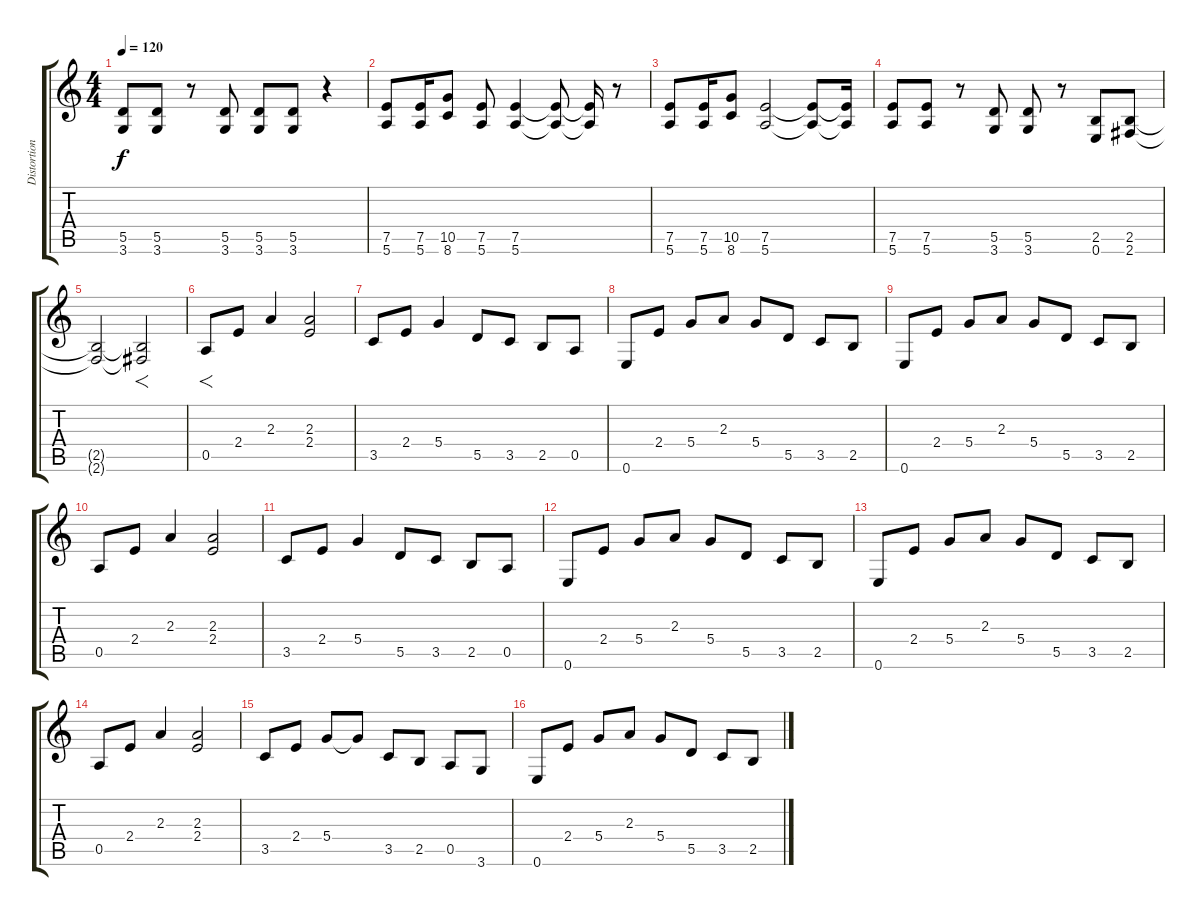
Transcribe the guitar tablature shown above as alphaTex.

\track ("Distortion guitar" "Distortion") {instrument distortionguitar}
\staff {score tabs}
\tuning (E4 B3 G3 D3 A2 E2) {hide}
\ts (4 4)
\tempo 120
\clef g2
\ks c
(5.5 3.6).8{dy f} (5.5 3.6).8 r.8 (5.5 3.6).8 (5.5 3.6).8 (5.5 3.6).8 r.4 |
(7.5 5.6).8 (7.5 5.6).16 (10.5 8.6).8 (7.5 5.6).8 (7.5 5.6).4 (7.5{t} 5.6{t}).8 (7.5{t} 5.6{t}).16 r.8 |
(7.5 5.6).8 (7.5 5.6).16 (10.5 8.6).8 (7.5 5.6).2 (7.5{t} 5.6{t}).8 (7.5{t} 5.6{t}).16 |
(7.5 5.6).8 (7.5 5.6).8 r.8 (5.5 3.6).8 (5.5 3.6).8 r.8 (2.5 0.6).8 (2.5 2.6).8 |
(2.5{t} 2.6{t}).2 (2.5{t} 2.6{t}).2{f} |
0.5.8{f} 2.4.8 2.3.4 (2.3 2.4).2 |
3.5.8 2.4.8 5.4.4 5.5.8 3.5.8 2.5.8 0.5.8 |
0.6.8 2.4.8 5.4.8 2.3.8 5.4.8 5.5.8 3.5.8 2.5.8 |
0.6.8 2.4.8 5.4.8 2.3.8 5.4.8 5.5.8 3.5.8 2.5.8 |
0.5.8 2.4.8 2.3.4 (2.3 2.4).2 |
3.5.8 2.4.8 5.4.4 5.5.8 3.5.8 2.5.8 0.5.8 |
0.6.8 2.4.8 5.4.8 2.3.8 5.4.8 5.5.8 3.5.8 2.5.8 |
0.6.8 2.4.8 5.4.8 2.3.8 5.4.8 5.5.8 3.5.8 2.5.8 |
0.5.8 2.4.8 2.3.4 (2.3 2.4).2 |
3.5.8 2.4.8 5.4.8 5.4{t}.8 3.5.8 2.5.8 0.5.8 3.6.8 |
0.6.8 2.4.8 5.4.8 2.3.8 5.4.8 5.5.8 3.5.8 2.5.8
